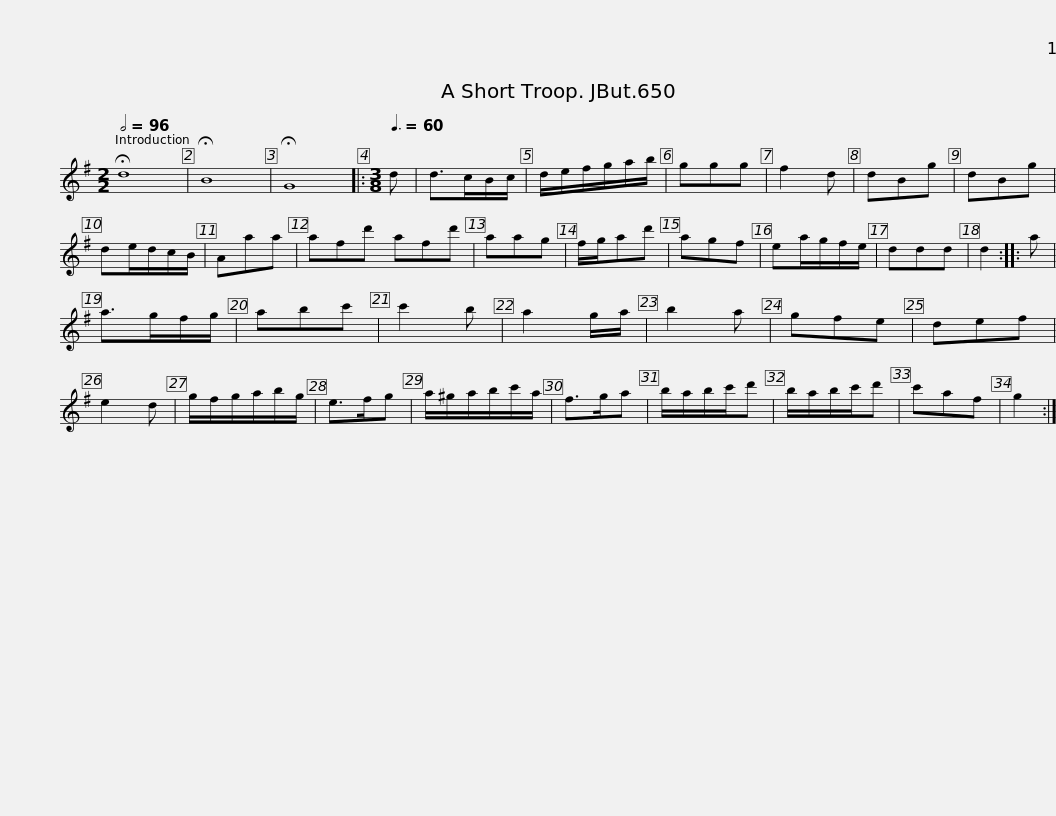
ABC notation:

X:1
L:1/8
Q:1/2=96
M:2/2
I:linebreak $
K:G
V:1 treble
V:1
 !fermata!d8 | !fermata!B8 | !fermata!G8 |:[M:3/8][Q:3/8=60] d | d>cB/c/ | %5
 d/e/f/g/a/b/ | ggg | f2 d | dBg | dBg | %10
 de/d/c/B/ | Aaa |$ afd' afd' | aag | f/g/ad' | %15
 agf | ea/g/f/e/ | ddd | d2 :: a | %20
 a>gf/g/ | abc' | c'2 b |$ a2 g/a/ | b2 a | %25
 gfe | def | e2 d | g/f/g/a/b/g/ | e>fg | %30
 a/^g/a/b/c'/a/ | f>ga | b/a/b/c'/d' |$ b/a/b/c'/d' | c'af | %35
 g2 :| %36
